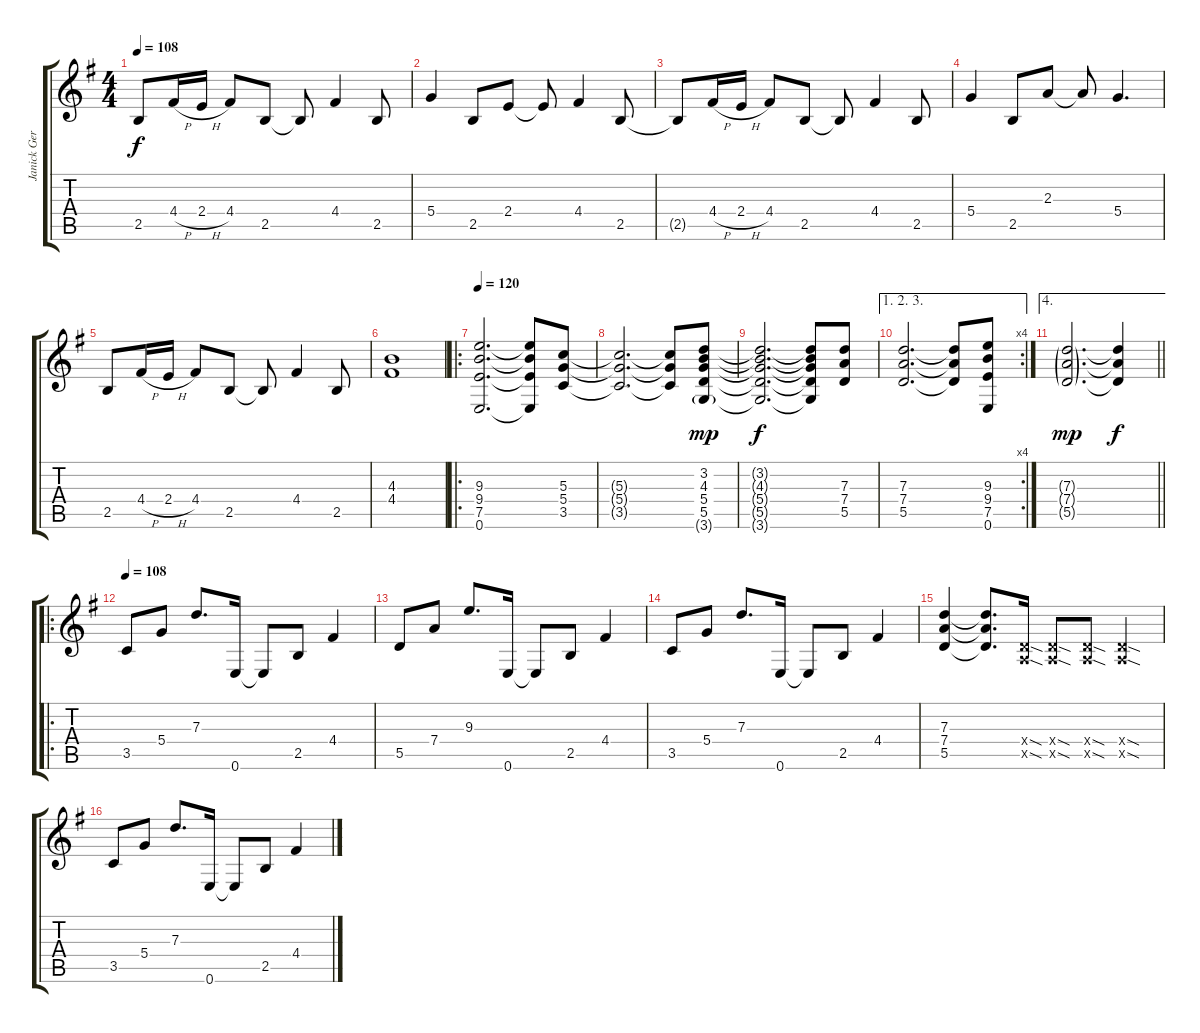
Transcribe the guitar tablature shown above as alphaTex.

\track ("Janick Gers" "Janick Ger") {instrument distortionguitar}
\staff {score tabs}
\tuning (E4 B3 G3 D3 A2 E2) {hide}
\ts (4 4)
\tempo 108
\clef g2
\ks g
2.5.8{dy f} 4.4{h}.16 2.4{h}.16 4.4.8 2.5.8 2.5{t}.8 4.4.4 2.5.8 |
5.4.4 2.5.8 2.4.8 2.4{t}.8 4.4.4 2.5.8 |
2.5{t}.8 4.4{h}.16 2.4{h}.16 4.4.8 2.5.8 2.5{t}.8 4.4.4 2.5.8 |
5.4.4 2.5.8 2.3.8 2.3{t}.8 5.4.4{d} |
2.5.8 4.4{h}.16 2.4{h}.16 4.4.8 2.5.8 2.5{t}.8 4.4.4 2.5.8 |
(4.3 4.4).1 |
\ro
\tempo 120
(9.3 9.4 7.5 0.6).2{d} (9.3{t} 9.4{t} 7.5{t} 0.6{t}).8 (5.3 5.4 3.5).8 |
(5.3{t} 5.4{t} 3.5{t}).2{d} (5.3{t} 5.4{t} 3.5{t}).8 (3.2 4.3 5.4 5.5 3.6{g}).8{dy mp} |
(3.2{t} 4.3{t} 5.4{t} 5.5{t} 3.6{t}).2{d dy f} (3.2{t} 4.3{t} 5.4{t} 5.5{t} 3.6{t}).8 (7.3 7.4 5.5).8 |
\ae (1 2 3)
\rc 4
(7.3 7.4 5.5).2{d} (7.3{t} 7.4{t} 5.5{t}).8 (9.3 9.4 7.5 0.6).8 |
\ae 4
\barLineRight lightlight
(7.3{g} 7.4{g} 5.5{g}).2{d dy mp} (7.3{t} 7.4{t} 5.5{t}).4{dy f} |
\ro
\tempo 108
3.5.8 5.4.8 7.3.8{d} 0.6.16 0.6{t}.8 2.5.8 4.4.4 |
5.5.8 7.4.8 9.3.8{d} 0.6.16 0.6{t}.8 2.5.8 4.4.4 |
3.5.8 5.4.8 7.3.8{d} 0.6.16 0.6{t}.8 2.5.8 4.4.4 |
(7.3 7.4 5.5).4 (7.3{t} 7.4{t} 5.5{t}).8{d} (0.4{sod x} 0.5{sod x}).16 (0.4{sod x} 0.5{sod x}).8 (0.4{sod x} 0.5{sod x}).8 (0.4{sod x} 0.5{sod x}).4 |
3.5.8 5.4.8 7.3.8{d} 0.6.16 0.6{t}.8 2.5.8 4.4.4
